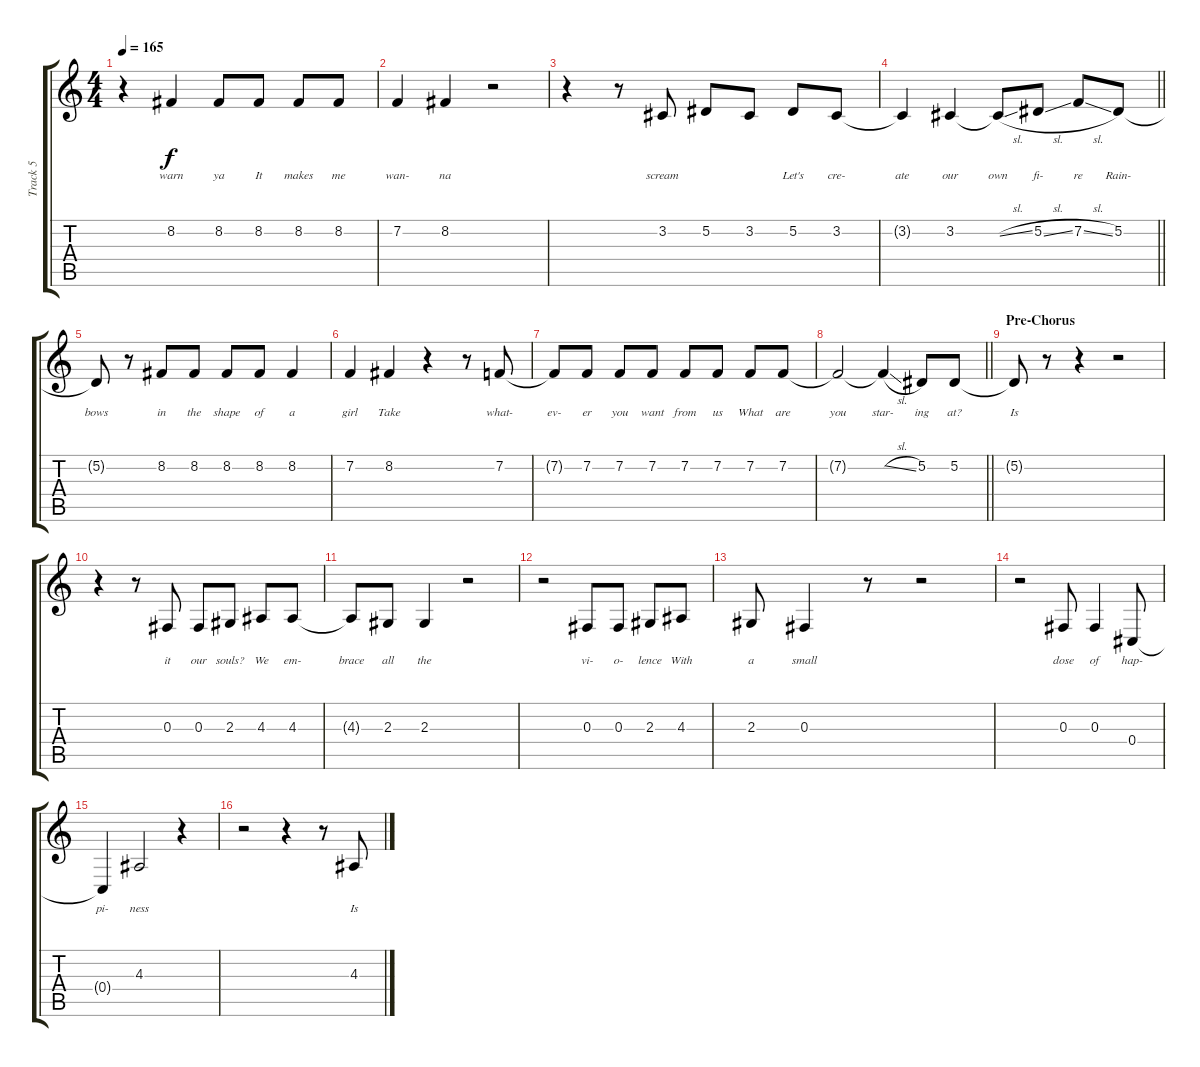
\track ("Track 5" "Track 5") {instrument tenorsax}
\staff {score tabs}
\tuning (Eb4 Bb3 Gb3 Db3 Ab2 Eb2) {hide}
\ts (4 4)
\tempo 165
\clef g2
\ks c
r.4{dy f} 8.2.4{lyrics (0 "warn") lyrics (1 "") lyrics (2 "") lyrics (3 "") lyrics (4 "")} 8.2.8{lyrics (0 "ya") lyrics (1 "") lyrics (2 "") lyrics (3 "") lyrics (4 "")} 8.2.8{lyrics (0 "It") lyrics (1 "") lyrics (2 "") lyrics (3 "") lyrics (4 "")} 8.2.8{lyrics (0 "makes") lyrics (1 "") lyrics (2 "") lyrics (3 "") lyrics (4 "")} 8.2.8{lyrics (0 "me") lyrics (1 "") lyrics (2 "") lyrics (3 "") lyrics (4 "")} |
7.2.4{lyrics (0 "wan-") lyrics (1 "") lyrics (2 "") lyrics (3 "") lyrics (4 "")} 8.2.4{lyrics (0 "na") lyrics (1 "") lyrics (2 "") lyrics (3 "") lyrics (4 "")} r.2 |
r.4 r.8 3.2.8{lyrics (0 "scream") lyrics (1 "") lyrics (2 "") lyrics (3 "") lyrics (4 "")} 5.2.8{lyrics (0 "") lyrics (1 "") lyrics (2 "") lyrics (3 "") lyrics (4 "")} 3.2.8{lyrics (0 "") lyrics (1 "") lyrics (2 "") lyrics (3 "") lyrics (4 "")} 5.2.8{lyrics (0 "Let's") lyrics (1 "") lyrics (2 "") lyrics (3 "") lyrics (4 "")} 3.2.8{lyrics (0 "cre-") lyrics (1 "") lyrics (2 "") lyrics (3 "") lyrics (4 "")} |
\barLineRight lightlight
3.2{t}.4{lyrics (0 "ate") lyrics (1 "") lyrics (2 "") lyrics (3 "") lyrics (4 "")} 3.2.4{lyrics (0 "our") lyrics (1 "") lyrics (2 "") lyrics (3 "") lyrics (4 "")} 3.2{sl t}.8{lyrics (0 "own") lyrics (1 "") lyrics (2 "") lyrics (3 "") lyrics (4 "")} 5.2{sl}.8{lyrics (0 "fi-") lyrics (1 "") lyrics (2 "") lyrics (3 "") lyrics (4 "")} 7.2{sl}.8{lyrics (0 "re") lyrics (1 "") lyrics (2 "") lyrics (3 "") lyrics (4 "")} 5.2.8{lyrics (0 "Rain-") lyrics (1 "") lyrics (2 "") lyrics (3 "") lyrics (4 "")} |
5.2{t}.8{lyrics (0 "bows") lyrics (1 "") lyrics (2 "") lyrics (3 "") lyrics (4 "")} r.8 8.2.8{lyrics (0 "in") lyrics (1 "") lyrics (2 "") lyrics (3 "") lyrics (4 "")} 8.2.8{lyrics (0 "the") lyrics (1 "") lyrics (2 "") lyrics (3 "") lyrics (4 "")} 8.2.8{lyrics (0 "shape") lyrics (1 "") lyrics (2 "") lyrics (3 "") lyrics (4 "")} 8.2.8{lyrics (0 "of") lyrics (1 "") lyrics (2 "") lyrics (3 "") lyrics (4 "")} 8.2.4{lyrics (0 "a") lyrics (1 "") lyrics (2 "") lyrics (3 "") lyrics (4 "")} |
7.2.4{lyrics (0 "girl") lyrics (1 "") lyrics (2 "") lyrics (3 "") lyrics (4 "")} 8.2.4{lyrics (0 "Take") lyrics (1 "") lyrics (2 "") lyrics (3 "") lyrics (4 "")} r.4 r.8 7.2.8{lyrics (0 "what-") lyrics (1 "") lyrics (2 "") lyrics (3 "") lyrics (4 "")} |
7.2{t}.8{lyrics (0 "ev-") lyrics (1 "") lyrics (2 "") lyrics (3 "") lyrics (4 "")} 7.2.8{lyrics (0 "er") lyrics (1 "") lyrics (2 "") lyrics (3 "") lyrics (4 "")} 7.2.8{lyrics (0 "you") lyrics (1 "") lyrics (2 "") lyrics (3 "") lyrics (4 "")} 7.2.8{lyrics (0 "want") lyrics (1 "") lyrics (2 "") lyrics (3 "") lyrics (4 "")} 7.2.8{lyrics (0 "from") lyrics (1 "") lyrics (2 "") lyrics (3 "") lyrics (4 "")} 7.2.8{lyrics (0 "us") lyrics (1 "") lyrics (2 "") lyrics (3 "") lyrics (4 "")} 7.2.8{lyrics (0 "What") lyrics (1 "") lyrics (2 "") lyrics (3 "") lyrics (4 "")} 7.2.8{lyrics (0 "are") lyrics (1 "") lyrics (2 "") lyrics (3 "") lyrics (4 "")} |
\barLineRight lightlight
7.2{t}.2{lyrics (0 "you") lyrics (1 "") lyrics (2 "") lyrics (3 "") lyrics (4 "")} 7.2{sl t}.4{lyrics (0 "star-") lyrics (1 "") lyrics (2 "") lyrics (3 "") lyrics (4 "")} 5.2.8{lyrics (0 "ing") lyrics (1 "") lyrics (2 "") lyrics (3 "") lyrics (4 "")} 5.2.8{lyrics (0 "at?") lyrics (1 "") lyrics (2 "") lyrics (3 "") lyrics (4 "")} |
\section ("" "Pre-Chorus")
5.2{t}.8{lyrics (0 "Is") lyrics (1 "") lyrics (2 "") lyrics (3 "") lyrics (4 "")} r.8 r.4 r.2 |
r.4 r.8 0.3.8{lyrics (0 "it") lyrics (1 "") lyrics (2 "") lyrics (3 "") lyrics (4 "")} 0.3.8{lyrics (0 "our") lyrics (1 "") lyrics (2 "") lyrics (3 "") lyrics (4 "")} 2.3.8{lyrics (0 "souls?") lyrics (1 "") lyrics (2 "") lyrics (3 "") lyrics (4 "")} 4.3.8{lyrics (0 "We") lyrics (1 "") lyrics (2 "") lyrics (3 "") lyrics (4 "")} 4.3.8{lyrics (0 "em-") lyrics (1 "") lyrics (2 "") lyrics (3 "") lyrics (4 "")} |
4.3{t}.8{lyrics (0 "brace") lyrics (1 "") lyrics (2 "") lyrics (3 "") lyrics (4 "")} 2.3.8{lyrics (0 "all") lyrics (1 "") lyrics (2 "") lyrics (3 "") lyrics (4 "")} 2.3.4{lyrics (0 "the") lyrics (1 "") lyrics (2 "") lyrics (3 "") lyrics (4 "")} r.2 |
r.2 0.3.8{lyrics (0 "vi-") lyrics (1 "") lyrics (2 "") lyrics (3 "") lyrics (4 "")} 0.3.8{lyrics (0 "o-") lyrics (1 "") lyrics (2 "") lyrics (3 "") lyrics (4 "")} 2.3.8{lyrics (0 "lence") lyrics (1 "") lyrics (2 "") lyrics (3 "") lyrics (4 "")} 4.3.8{lyrics (0 "With") lyrics (1 "") lyrics (2 "") lyrics (3 "") lyrics (4 "")} |
2.3.8{lyrics (0 "a") lyrics (1 "") lyrics (2 "") lyrics (3 "") lyrics (4 "")} 0.3.4{lyrics (0 "small") lyrics (1 "") lyrics (2 "") lyrics (3 "") lyrics (4 "")} r.8 r.2 |
r.2 0.3.8{lyrics (0 "dose") lyrics (1 "") lyrics (2 "") lyrics (3 "") lyrics (4 "")} 0.3.4{lyrics (0 "of") lyrics (1 "") lyrics (2 "") lyrics (3 "") lyrics (4 "")} 0.4.8{lyrics (0 "hap-") lyrics (1 "") lyrics (2 "") lyrics (3 "") lyrics (4 "")} |
0.4{t}.4{lyrics (0 "pi-") lyrics (1 "") lyrics (2 "") lyrics (3 "") lyrics (4 "")} 4.3.2{lyrics (0 "ness") lyrics (1 "") lyrics (2 "") lyrics (3 "") lyrics (4 "")} r.4 |
r.2 r.4 r.8 4.3.8{lyrics (0 "Is") lyrics (1 "") lyrics (2 "") lyrics (3 "") lyrics (4 "")}
